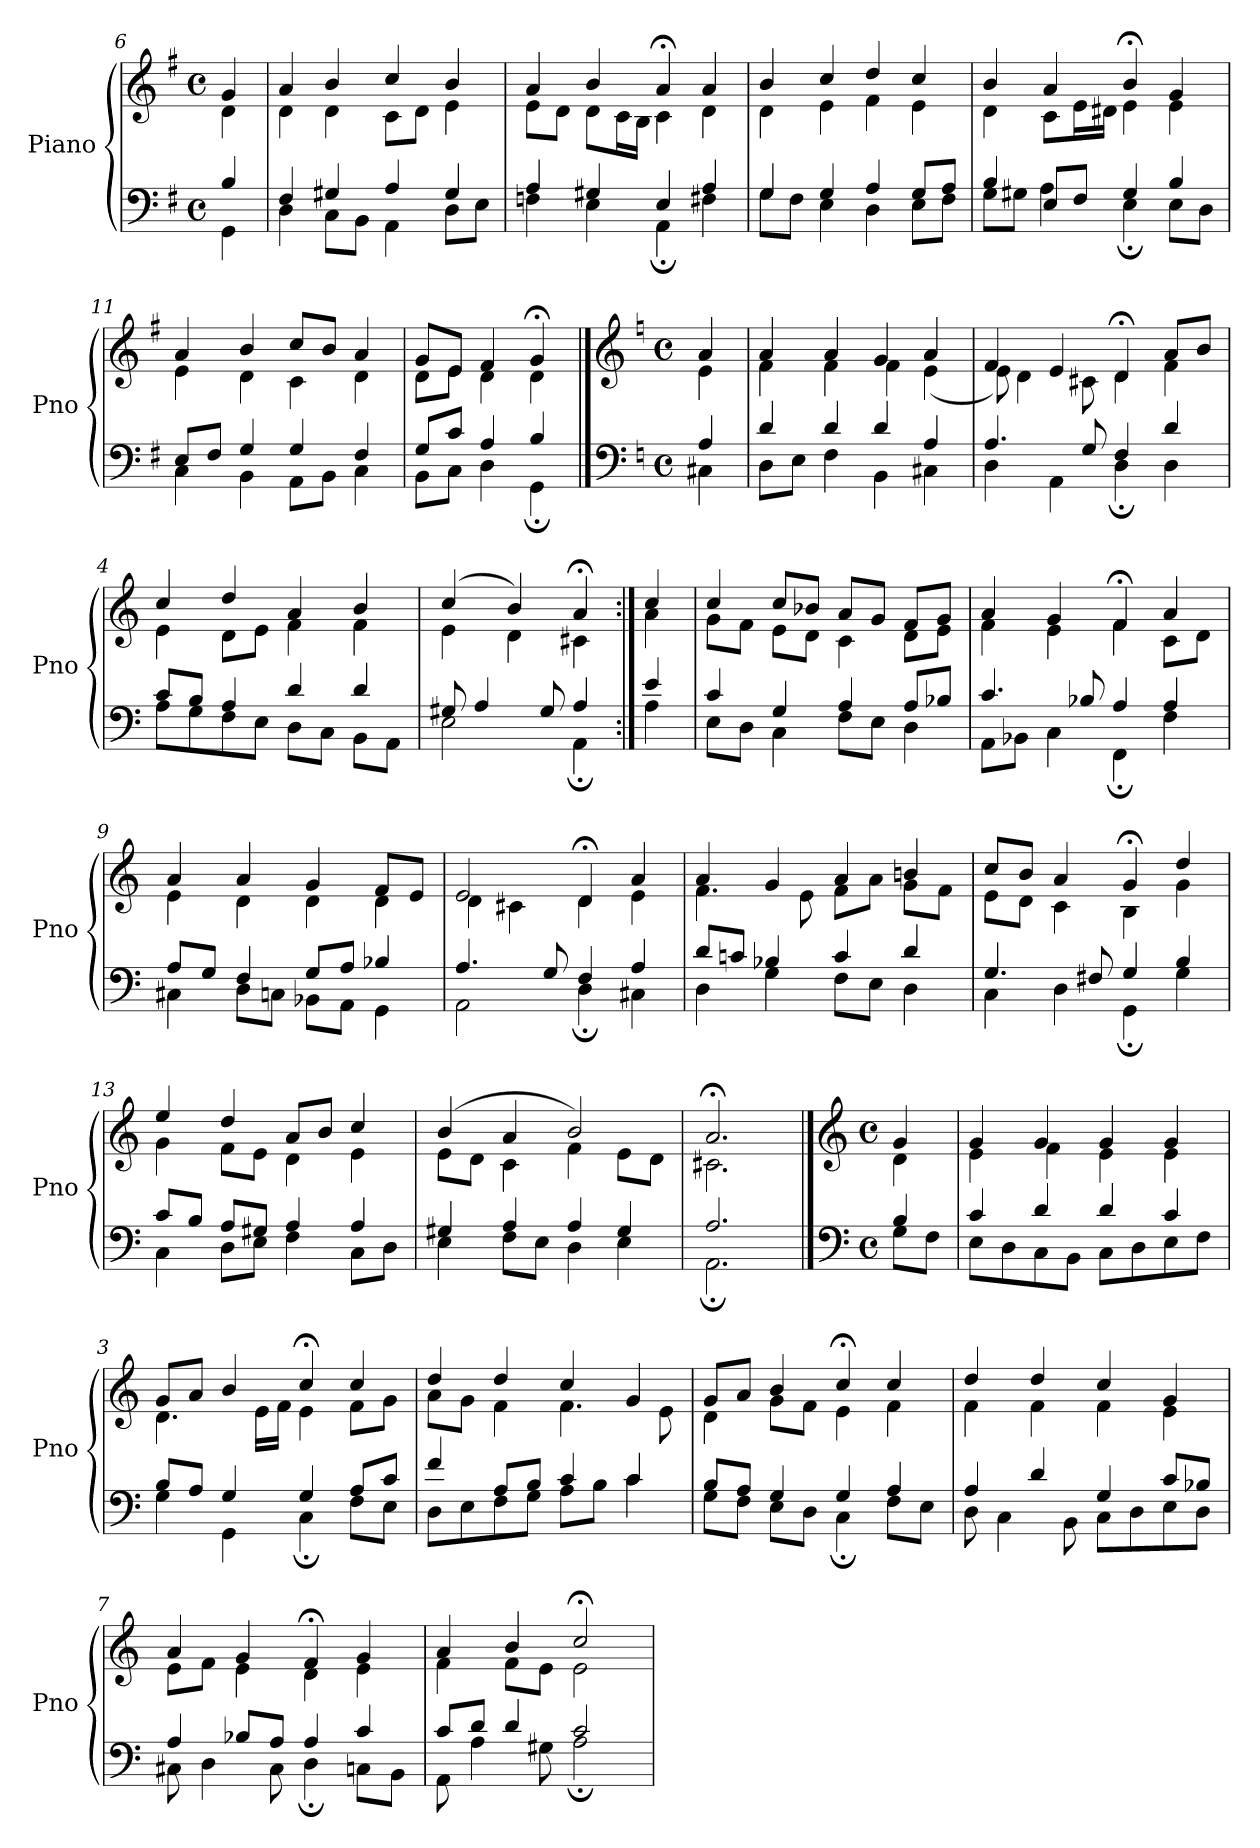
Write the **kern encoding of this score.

**kern	**kern
*part1	*part1
*staff2	*staff1
*I"Piano	*
*I'Pno	*
*clefF4	*clefG2
*k[f#]	*k[f#]
*M4/4	*M4/4
*met(c)	*met(c)
=6	=6
*^	*^
4B/	4GG\	4g/	4d\
=7	=7	=7	=7
4F#/	4D\	4a/	4d\
4G#X/	8C\L	4b/	4d\
.	8BB\J	.	.
4A/	4AA\	4cc/	8c\L
.	.	.	8d\J
4G#/	8D\L	4b/	4e\
.	8E\J	.	.
=8	=8	=8	=8
4A/	4Fn\	4a/	8e\L
.	.	.	8d\J
4G#X/	4E\	4b/	8d\L
.	.	.	16c\L
.	.	.	16B\JJ
4E/	4AA;\	4a;</	4c\
4A/	4F#X\	4a/	4d\
=9	=9	=9	=9
4G/	8G\L	4b/	4d\
.	8F#\J	.	.
4G/	4E\	4cc/	4e\
4A/	4D\	4dd/	4f#\
8G/L	8E\L	4cc/	4e\
8A/J	8F#\J	.	.
=10	=10	=10	=10
4B/	8G\L	4b/	4d\
.	8G#X\J	.	.
8E/L	4A\	4a/	8c\L
8F#/J	.	.	16e\L
.	.	.	16d#X\JJ
4G#/	4E;\	4b;</	4e\
4B/	8E\L	4g/	4e\
.	8D\J	.	.
=11	=11	=11	=11
8E/L	4C\	4a/	4e\
8F#/J	.	.	.
4G/	4BB\	4b/	4d\
4G/	8AA\L	8cc/L	4c\
.	8BB\J	8b/J	.
4F#/	4C\	4a/	4d\
=12	=12	=12	=12
8G/L	8BB\L	8g/L	8d\L
8c/J	8C\J	8e/J	8e\J
4A/	4D\	4f#/	4d\
4B/	4GG;\	4g;</	4d\
==1	==1	==1	==1
*clefF4	*	*clefG2	*
*k[]	*	*k[]	*
*M4/4	*	*M4/4	*
*met(c)	*	*met(c)	*
4A/	4C#X\	4a/	4e\
=2	=2	=2	=2
4d/	8D\L	4a/	4f\
.	8E\J	.	.
4d/	4F\	4a/	4f\
4d/	4BB\	4g/	4f\
4A/	4C#X\	4a/	(<4e\
=3	=3	=3	=3
4.A/	4D\	4f/	8e\)
.	.	.	4d\
.	4AA\	4e/	.
8G/	.	.	8c#X\
4F/	4D;\	4d;</	4d\
4d/	4D\	8a/L	4f\
.	.	8b/J	.
=4	=4	=4	=4
8c/L	8A\L	4cc/	4e\
8B/J	8G\	.	.
4A/	8F\	4dd/	8d\L
.	8E\J	.	8e\J
4d/	8D\L	4a/	4f\
.	8C\J	.	.
4d/	8BB\L	4b/	4f\
.	8AA\J	.	.
=5	=5	=5	=5
8G#X/	2E\	(>4cc/	4e\
4A/	.	.	.
.	.	4b/)	4d\
8G#/	.	.	.
4A/	4AA;\	4a;</	4c#X\
=6:|!	=6:|!	=6:|!	=6:|!
4e/	4A\	4cc/	4a\
=7	=7	=7	=7
4c/	8E\L	4cc/	8g\L
.	8D\J	.	8f\J
4G/	4C\	8cc/L	8e\L
.	.	8b-X/J	8d\J
4A/	8F\L	8a/L	4c\
.	8E\J	8g/J	.
8A/L	4D\	8f/L	8d\L
8B-X/J	.	8g/J	8e\J
=8	=8	=8	=8
4.c/	8AA\L	4a/	4f\
.	8BB-X\J	.	.
.	4C\	4g/	4e\
8B-X/	.	.	.
4A/	4FF;\	4f;</	4f\
4A/	4F\	4a/	8c\L
.	.	.	8d\J
=9	=9	=9	=9
8A/L	4C#X\	4a/	4e\
8G/J	.	.	.
4F/	8D\L	4a/	4d\
.	8Cn\J	.	.
8G/L	8BB-X\L	4g/	4d\
8A/J	8AA\J	.	.
4B-X/	4GG\	8f/L	4d\
.	.	8e/J	.
=10	=10	=10	=10
4.A/	2AA\	2e/	4d\
.	.	.	4c#X\
8G/	.	.	.
4F/	4D;\	4d;</	4d\
4A/	4C#X\	4a/	4e\
=11	=11	=11	=11
8d/L	4D\	4a/	4.f\
8cn/J	.	.	.
4B-X/	4G\	4g/	.
.	.	.	8e\
4c/	8F\L	4a/	8f\L
.	8E\J	.	8a\J
4d/	4D\	4bn/	8g\L
.	.	.	8f\J
=12	=12	=12	=12
4.G/	4C\	8cc/L	8e\L
.	.	8b/J	8d\J
.	4D\	4a/	4c\
8F#X/	.	.	.
4G/	4GG;\	4g;</	4B\
4B/	4G\	4dd/	4g\
=13	=13	=13	=13
8c/L	4C\	4ee/	4g\
8B/J	.	.	.
8A/L	8D\L	4dd/	8f\L
8G#X/J	8E\J	.	8e\J
4A/	4F\	8a/L	4d\
.	.	8b/J	.
4A/	8C\L	4cc/	4e\
.	8D\J	.	.
=14	=14	=14	=14
4G#X/	4E\	(>4b/	8e\L
.	.	.	8d\J
4A/	8F\L	4a/	4c\
.	8E\J	.	.
4A/	4D\	2b/)	4f\
4G#/	4E\	.	8e\L
.	.	.	8d\J
=15	=15	=15	=15
2.A/	2.AA;\	2.a;</	2.c#X\
==1	==1	==1	==1
*clefF4	*	*clefG2	*
*M4/4	*	*M4/4	*
*met(c)	*	*met(c)	*
4B/	8G\L	4g/	4d\
.	8F\J	.	.
=2	=2	=2	=2
4c/	8E\L	4g/	4e\
.	8D\	.	.
4d/	8C\	4g/	4f\
.	8BB\J	.	.
4d/	8C\L	4g/	4e\
.	8D\	.	.
4c/	8E\	4g/	4e\
.	8F\J	.	.
=3	=3	=3	=3
8B/L	4G\	8g/L	4.d\
8A/J	.	8a/J	.
4G/	4GG\	4b/	.
.	.	.	16e\LL
.	.	.	16f\JJ
4G/	4C;\	4cc;</	4e\
8A/L	8F\L	4cc/	8f\L
8c/J	8E\J	.	8g\J
=4	=4	=4	=4
4f/	8D\L	4dd/	8a\L
.	8E\	.	8g\J
8A/L	8F\	4dd/	4f\
8B/J	8G\J	.	.
4c/	8A\L	4cc/	4.f\
.	8B\J	.	.
4c/	4c\	4g/	.
.	.	.	8e\
=5	=5	=5	=5
8B/L	8G\L	8g/L	4d\
8A/J	8F\J	8a/J	.
4G/	8E\L	4b/	8g\L
.	8D\J	.	8f\J
4G/	4C;\	4cc;</	4e\
4A/	8F\L	4cc/	4f\
.	8E\J	.	.
=6	=6	=6	=6
4A/	8D\	4dd/	4f\
.	4C\	.	.
4d/	.	4dd/	4f\
.	8BB\	.	.
4G/	8C\L	4cc/	4f\
.	8D\	.	.
8c/L	8E\	4g/	4e\
8B-X/J	8D\J	.	.
=7	=7	=7	=7
4A/	8C#X\	4a/	8e\L
.	4D\	.	8f\J
8B-X/L	.	4g/	4e\
8A/J	8C#\	.	.
4A/	4D;\	4f;</	4d\
4c/	8Cn\L	4g/	4e\
.	8BB\J	.	.
=8	=8	=8	=8
8c/L	8AA\	4a/	4f\
8d/J	4A\	.	.
4d/	.	4b/	8f\L
.	8G#X\	.	8e\J
2c/	2A;\	2cc;</	2e\
*v	*v	*	*
*	*v	*v
=	=
*-	*-
